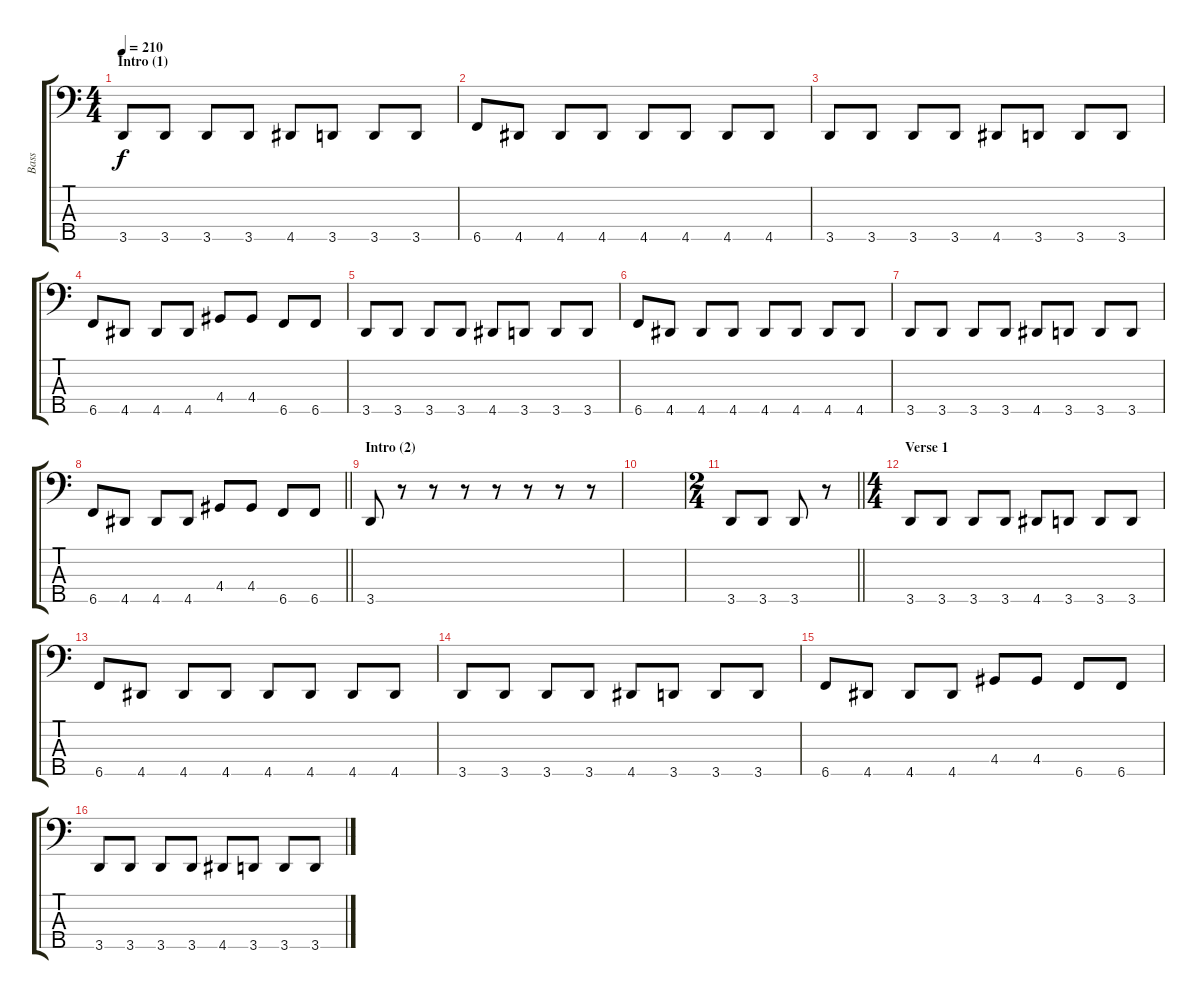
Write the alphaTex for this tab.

\track ("Bass" "Bass") {instrument electricbasspick}
\staff {score tabs}
\tuning (G2 D2 A1 E1 B0) {hide}
\ts (4 4)
\section ("" "Intro (1)")
\tempo 210
\clef f4
\ks c
3.5.8{dy f instrument electricbasspick} 3.5.8 3.5.8 3.5.8 4.5.8 3.5.8 3.5.8 3.5.8 |
6.5.8 4.5.8 4.5.8 4.5.8 4.5.8 4.5.8 4.5.8 4.5.8 |
3.5.8 3.5.8 3.5.8 3.5.8 4.5.8 3.5.8 3.5.8 3.5.8 |
6.5.8 4.5.8 4.5.8 4.5.8 4.4.8 4.4.8 6.5.8 6.5.8 |
3.5.8 3.5.8 3.5.8 3.5.8 4.5.8 3.5.8 3.5.8 3.5.8 |
6.5.8 4.5.8 4.5.8 4.5.8 4.5.8 4.5.8 4.5.8 4.5.8 |
3.5.8 3.5.8 3.5.8 3.5.8 4.5.8 3.5.8 3.5.8 3.5.8 |
\barLineRight lightlight
6.5.8 4.5.8 4.5.8 4.5.8 4.4.8 4.4.8 6.5.8 6.5.8 |
\section ("" "Intro (2)")
3.5.8 r.8 r.8 r.8 r.8 r.8 r.8 r.8 |
|
\ts (2 4)
\barLineRight lightlight
3.5.8 3.5.8 3.5.8 r.8 |
\ts (4 4)
\section ("" "Verse 1")
3.5.8 3.5.8 3.5.8 3.5.8 4.5.8 3.5.8 3.5.8 3.5.8 |
6.5.8 4.5.8 4.5.8 4.5.8 4.5.8 4.5.8 4.5.8 4.5.8 |
3.5.8 3.5.8 3.5.8 3.5.8 4.5.8 3.5.8 3.5.8 3.5.8 |
6.5.8 4.5.8 4.5.8 4.5.8 4.4.8 4.4.8 6.5.8 6.5.8 |
3.5.8 3.5.8 3.5.8 3.5.8 4.5.8 3.5.8 3.5.8 3.5.8
